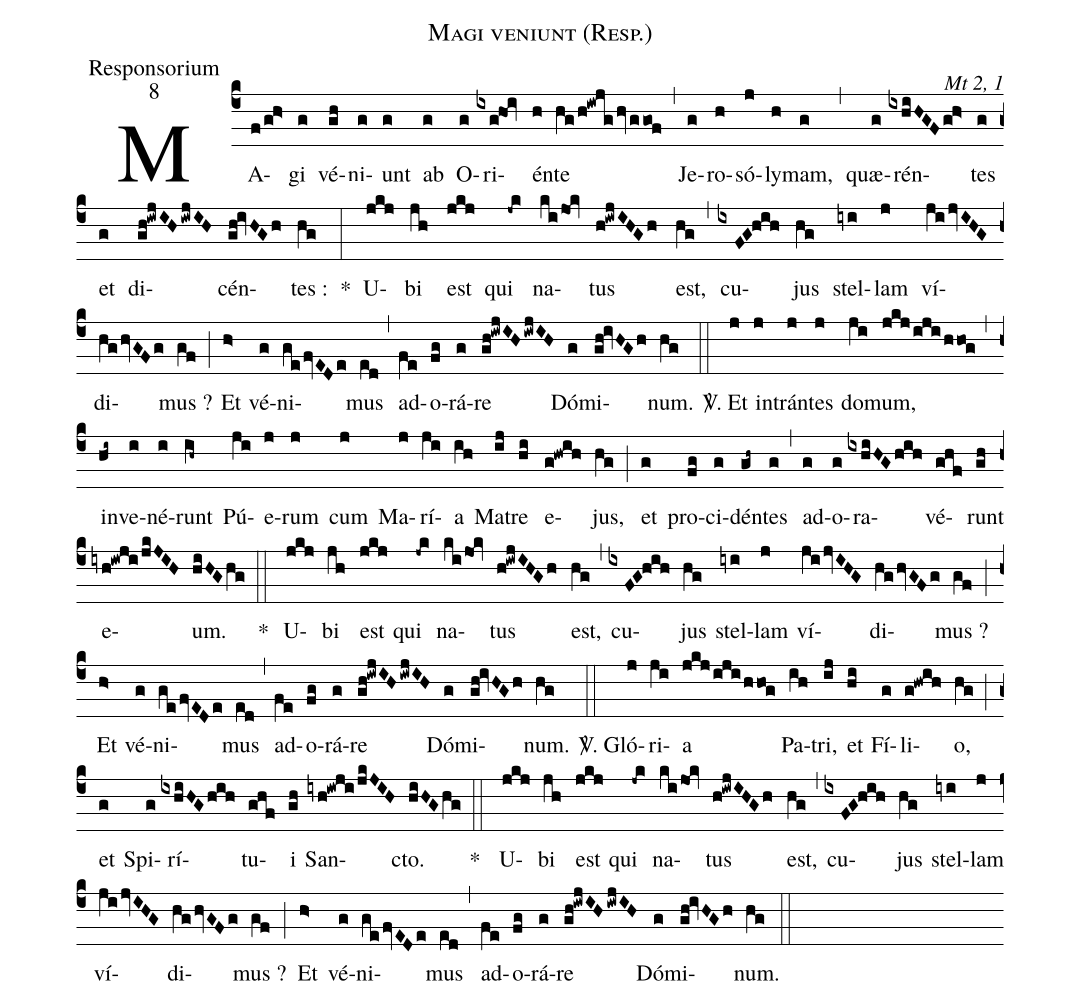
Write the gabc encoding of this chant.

name:Magi veniunt (Resp.);
office-part:Responsorium;
mode:8;
commentary:Mt 2, 1;
%%
(c4)MA(f/gh>)gi(g) vé(gh)ni(g)unt(g) ab(g) O(g)ri(ixg!hoi)én(h)te(hg/h!iwjg/hv/ggof) (,) Je(g)ro(h)só(j)ly(h)mam,(g) (,) quæ(g)rén(ixhiHGFgh>)tes(g) et(g) di(gh!iwjIH/iwjIH)cén(gh!ivHGh)tes :(hg) *(:) U(jkj)bi(jh) est(jkj) qui(-jk) na(kijok)tus(h!iwjIHGh) est,(hg) (,) cu(ixFG!hih)jus(hg) stel(iyi)lam(j) ví(ji/jvIHG)di(hg/hvGFg)mus ?(gf) (;) Et(h>) vé(g)ni(ge/fvEDe)mus(ed) (,) ad(fe)o(fg)rá(g)re(gh!iwjIH/iwjIH) Dó(g)mi(gh!ivHGh)num.(hg) (::)

<sp>V/</sp>. Et(j) in(j)trán(j)tes(j) do(ji)mum,(jkj/iji/hhog) (,) in(hi~)ve(i)né(i)runt(ih~) Pú(ji)e(j)rum(j) cum(j) Ma(j)rí(ji)a(ih) Ma(ij)tre(hi) e(g!hwih)jus,(hg) (;) et(g) pro(fg)ci(g)dén(gh~)tes(g) (,) ad(g)o(g)ra(ixhiHGhih)vé(ghf)runt(gh) e(iyh!iwji/jkJIH)um.(hiHGhg) (::)
*() U(jkj)bi(jh) est(jkj) qui(-jk) na(kijok)tus(h!iwjIHGh) est,(hg) (,) cu(ixFG!hih)jus(hg) stel(iyi)lam(j) ví(ji/jvIHG)di(hg/hvGFg)mus ?(gf) (;) Et(h>) vé(g)ni(ge/fvEDe)mus(ed) (,) ad(fe)o(fg)rá(g)re(gh!iwjIH/iwjIH) Dó(g)mi(gh!ivHGh)num.(hg) (::)

<sp>V/</sp>. Gló(j)ri(ji)a(jkj/iji/hhog) Pa(ih)tri,(ij) et(hi) Fí(g)li(g!hwih)o,(hg) (;) et(g) Spi(g)rí(ixhiHG/hih)tu(ghf)i(gh) San(iyh!iwji/jkJIH)cto.(hiHGhg) (::)
*() U(jkj)bi(jh) est(jkj) qui(-jk) na(kijok)tus(h!iwjIHGh) est,(hg) (,) cu(ixFG!hih)jus(hg) stel(iyi)lam(j) ví(ji/jvIHG)di(hg/hvGFg)mus ?(gf) (;) Et(h>) vé(g)ni(ge/fvEDe)mus(ed) (,) ad(fe)o(fg)rá(g)re(gh!iwjIH/iwjIH) Dó(g)mi(gh!ivHGh)num.(hg) (::)
